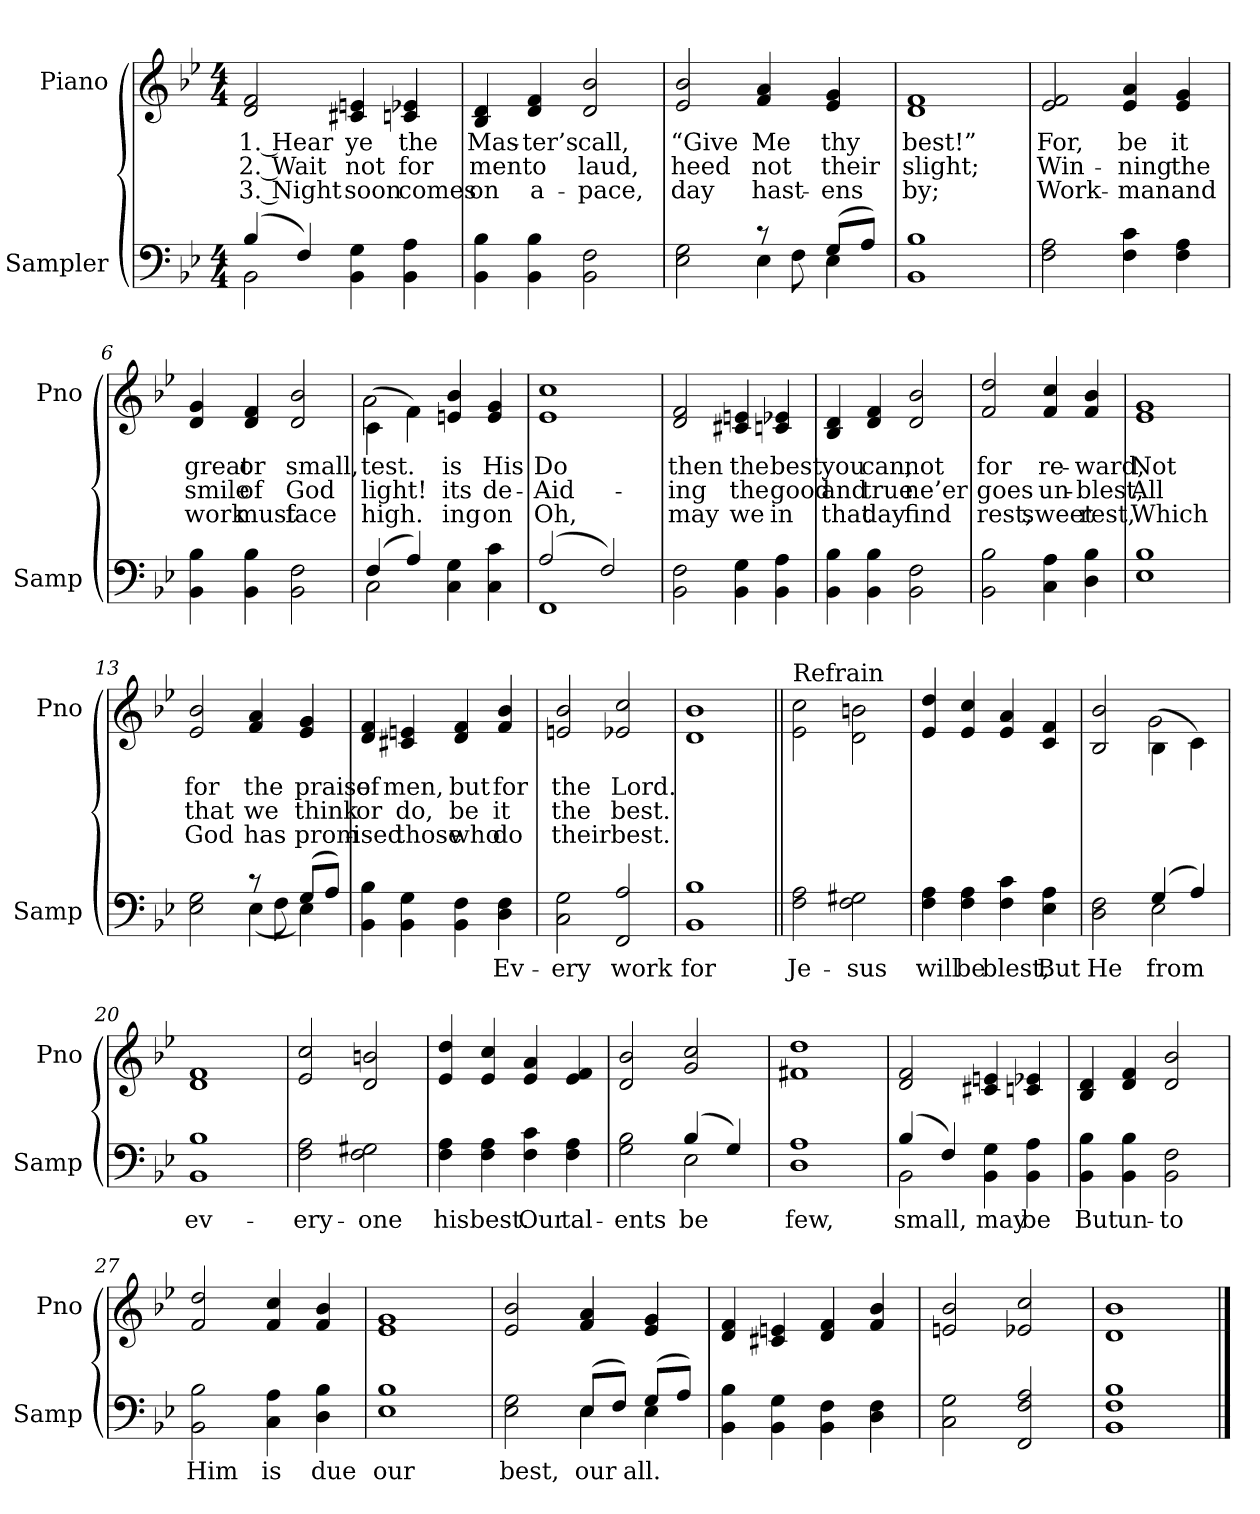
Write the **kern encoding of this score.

**kern	**text	**kern	**text	**text	**text
*part2	*part2	*part1	*part1	*part1	*part1
*staff2	*staff2	*staff1	*staff1	*staff1	*staff1
*I"Sampler	*	*I"Piano	*	*	*
*I'Samp	*	*I'Pno	*	*	*
*clefF4	*	*clefG2	*	*	*
*k[b-e-]	*	*k[b-e-]	*	*	*
*B-:	*	*B-:	*	*	*
*M4/4	*	*M4/4	*	*	*
=1	=1	=1	=1	=1	=1
*^	*	*	*	*	*
(4B-/	2BB-	.	2d 2f	1. Hear	2. Wait	3. Night
4F/)	.	.	.	.	.	.
4BB- 4G	2ryy	.	4c#X 4en	ye	not	soon
4BB- 4A	.	.	4cn 4e-X	the	for	comes
*v	*v	*	*	*	*	*
=2	=2	=2	=2	=2	=2
4BB- 4B-	.	4B- 4d	Mas-	men	on
4BB- 4B-	.	4d 4f	-ter’s	to	a-
2BB- 2F	.	2d 2b-	call,	laud,	-pace,
=3	=3	=3	=3	=3	=3
*^	*	*	*	*	*
2E- 2G	2ryy	.	2e- 2b-	“Give	heed	day
8r	4E-	.	4f 4a	Me	not	hast-
8F\	.	.	.	.	.	.
(8G/L	4E-	.	4e- 4g	thy	their	-ens
8A/J)	.	.	.	.	.	.
*v	*v	*	*	*	*	*
=4	=4	=4	=4	=4	=4
1BB- 1B-	.	1d 1f	best!”	slight;	by;
=5	=5	=5	=5	=5	=5
2F 2A	.	2e- 2f	For,	Win-	Work-
4F 4c	.	4e- 4a	be	-ning	-man
4F 4A	.	4e- 4g	it	the	and
=6	=6	=6	=6	=6	=6
4BB- 4B-	.	4d 4g	great	smile	work
4BB- 4B-	.	4d 4f	or	of	must
2BB- 2F	.	2d 2b-	small,	God	face
=7	=7	=7	=7	=7	=7
*^	*	*^	*	*	*
(4F/	2C	.	(4c\	2a	test.	-light!	high.
4A/)	.	.	4f\)	.	.	.	.
4C 4G	2ryy	.	4en 4b-	2ryy	is	its	-ing
4C 4c	.	.	4e 4g	.	His	de-	on
*	*	*	*v	*v	*	*	*
=8	=8	=8	=8	=8	=8	=8
(2A/	1FF	.	1e- 1cc	Do	Aid-	Oh,
2F/)	.	.	.	.	.	.
*v	*v	*	*	*	*	*
=9	=9	=9	=9	=9	=9
2BB- 2F	.	2d 2f	then	-ing	may
4BB- 4G	.	4c#X 4en	the	the	we
4BB- 4A	.	4cn 4e-X	best	good	in
=10	=10	=10	=10	=10	=10
4BB- 4B-	.	4B- 4d	you	and	that
4BB- 4B-	.	4d 4f	can,	true	day
2BB- 2F	.	2d 2b-	not	ne’er	find
=11	=11	=11	=11	=11	=11
2BB- 2B-	.	2f 2dd	for	goes	rest,
4C 4A	.	4f 4cc	re-	un-	sweet
4D 4B-	.	4f 4b-	-ward,	-blest,	rest,
=12	=12	=12	=12	=12	=12
1E- 1B-	.	1e- 1g	Not	All	Which
=13	=13	=13	=13	=13	=13
*^	*	*	*	*	*
2E- 2G	2ryy	.	2e- 2b-	for	that	God
8r	(4E-	.	4f 4a	the	we	has
8F\	.	.	.	.	.	.
(8G/L	4E-)	.	4e- 4g	praise	think	prom-
8A/J)	.	.	.	.	.	.
*v	*v	*	*	*	*	*
=14	=14	=14	=14	=14	=14
4BB- 4B-	.	4d 4f	of	or	-ised
4BB- 4G	.	4c#X 4en	men,	do,	those
4BB- 4F	.	4d 4f	but	be	who
4D 4F	Ev-	4f 4b-	for	it	do
=15	=15	=15	=15	=15	=15
2C 2G	-ery	2en 2b-	the	the	their
2FF 2A	work	2e-X 2cc	Lord.	best.	best.
=16	=16	=16	=16	=16	=16
1BB- 1B-	for	1d 1b-	.	.	.
=17||	=17||	=17||	=17||	=17||	=17||
!	!	!LO:TX:t=Refrain	!	!	!
2F 2A	Je-	2e-\ 2cc\	.	.	.
2F 2G#X	-sus	2d\ 2bn\	.	.	.
=18	=18	=18	=18	=18	=18
4F 4A	will	4e- 4dd	.	.	.
4F 4A	be	4e- 4cc	.	.	.
4F 4c	blest,	4e- 4a	.	.	.
4E- 4A	But	4c 4f	.	.	.
=19	=19	=19	=19	=19	=19
*^	*	*^	*	*	*
2D 2F	2ryy	He	2B- 2b-	2ryy	.	.	.
(4G/	2E-	from	(4B-\	2g	.	.	.
4A/)	.	.	4c\)	.	.	.	.
*v	*v	*	*	*	*	*	*
*	*	*v	*v	*	*	*
=20	=20	=20	=20	=20	=20
1BB- 1B-	ev-	1d 1f	.	.	.
=21	=21	=21	=21	=21	=21
2F 2A	-ery-	2e- 2cc	.	.	.
2F 2G#X	-one	2d 2bn	.	.	.
=22	=22	=22	=22	=22	=22
4F 4A	his	4e- 4dd	.	.	.
4F 4A	best.	4e- 4cc	.	.	.
4F 4c	Our	4e- 4a	.	.	.
4F 4A	tal-	4e- 4f	.	.	.
=23	=23	=23	=23	=23	=23
*^	*	*	*	*	*
2G 2B-	2ryy	-ents	2d 2b-	.	.	.
(4B-/	2E-	be	2g 2cc	.	.	.
4G/)	.	.	.	.	.	.
*v	*v	*	*	*	*	*
=24	=24	=24	=24	=24	=24
1D 1A	few,	1f#X 1dd	.	.	.
=25	=25	=25	=25	=25	=25
*^	*	*	*	*	*
(4B-/	2BB-	small,	2d 2f	.	.	.
4F/)	.	.	.	.	.	.
4BB- 4G	2ryy	may	4c#X 4en	.	.	.
4BB- 4A	.	be	4cn 4e-X	.	.	.
*v	*v	*	*	*	*	*
=26	=26	=26	=26	=26	=26
4BB- 4B-	But	4B- 4d	.	.	.
4BB- 4B-	un-	4d 4f	.	.	.
2BB- 2F	-to	2d 2b-	.	.	.
=27	=27	=27	=27	=27	=27
2BB- 2B-	Him	2f 2dd	.	.	.
4C 4A	is	4f 4cc	.	.	.
4D 4B-	due	4f 4b-	.	.	.
=28	=28	=28	=28	=28	=28
1E- 1B-	our	1e- 1g	.	.	.
=29	=29	=29	=29	=29	=29
*^	*	*	*	*	*
2E- 2G	2ryy	best,	2e- 2b-	.	.	.
(8E-/L	4E-	our	4f 4a	.	.	.
8F/J)	.	.	.	.	.	.
(8G/L	4E-	all.	4e- 4g	.	.	.
8A/J)	.	.	.	.	.	.
*v	*v	*	*	*	*	*
=30	=30	=30	=30	=30	=30
4BB- 4B-	.	4d 4f	.	.	.
4BB- 4G	.	4c#X 4en	.	.	.
4BB- 4F	.	4d 4f	.	.	.
4D 4F	.	4f 4b-	.	.	.
=31	=31	=31	=31	=31	=31
2C 2G	.	2en 2b-	.	.	.
2FF 2F 2A	.	2e-X 2cc	.	.	.
=32	=32	=32	=32	=32	=32
1BB- 1F 1B-	.	1d 1b-	.	.	.
==	==	==	==	==	==
*-	*-	*-	*-	*-	*-
